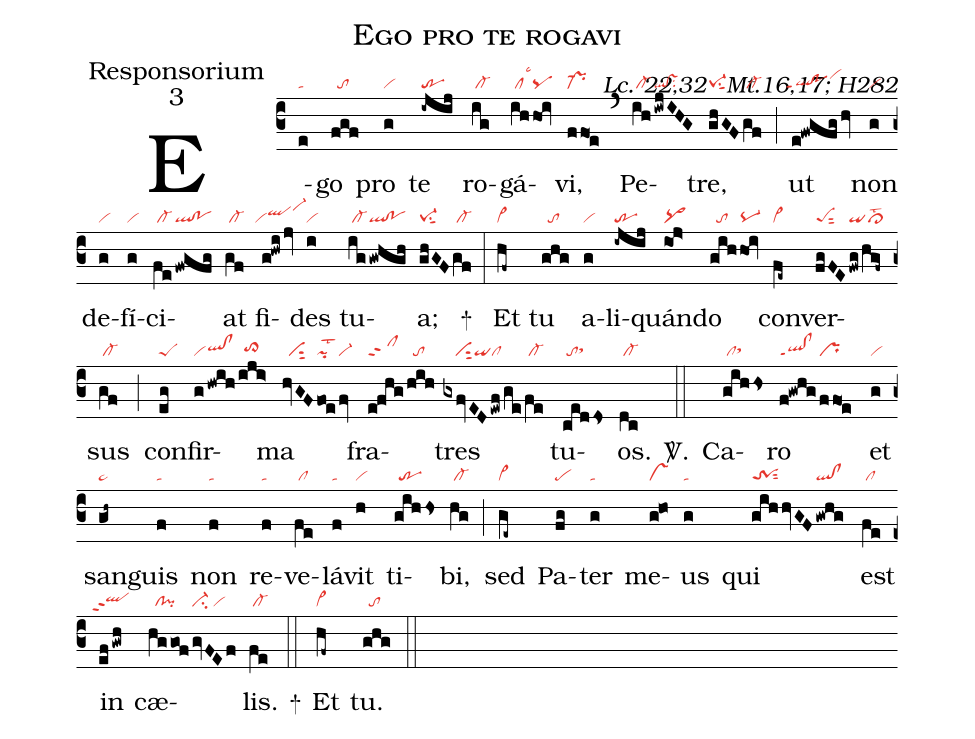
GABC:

name:Ego pro te rogavi;
office-part:Responsorium;
mode:3;
commentary:ꝶ Lc. 22,32 ꝟ Mt.16,17; H282;
nabc-lines:1;
%%
(c3)
E(e|ta)go(fgf|//to) pro(g|vi) te(-ijij|tr) ro(ig|/cl-)gá(ih|/cllsc3|/hoi|pq)vi,(ffo1!e|pr-) (`)
Pe(ih|/cl-|iwjIHG|ql!vssu2)tre,(ghGF|pe-1su1sut1|gf|/cl-) (;)
ut(e!fwgfghv|``ql!poppt1vihj) non(g|vi) de(g|vi)fí(g|vi)ci(fe|/cl-|fwgfg|ql!po)at(gf|/cl-) fi(g!hwijv|``viqlhivi-hk)des(i|vi) tu(ig|/cl-|/gwhgh|ql!po)a;(ghGF|pe-1su1sut1|gf|/cl-) +(:)
Et(hf~|cl~) tu(ghg|//to) a(g|vi)li(-ijij|tr)quán(ioj>|pq>)do(gih|//to|/hoi|pq-) con(fe~|cl~)ver(fgFE|peSsut2|fwg|qi|/hgf~|//cl>lst2)sus(gf|/cl-) (;)
con(eg|peS)fir(g|vi|!hwih|qlhh!clhh|/iji>|//to>hh)ma(hvGF|//visut2|foe|pilst2|fv|vi-) fra(e!fhg|clppt2|hih|//to)tres(gxfvEDewf/ge|////visut2qicl|/fe|/cl-) tu(cedds|/tosthh)os.(dc|/cl-) <sp>V/</sp>.(::)
Ca(gihhs|/clsthh)ro(f!gwhg|ql!clppt1|ffo1!e|pr) et(g|vi) san(gh~|pe~)guis(f|ta) non(f|ta) re(f|ta)ve(fe|/cl)lá(f|ta)vit(h|vi) ti(gihhs|/tr)bi,(hg|/cl-) (;)
sed(ge~|cl~) Pa(fg|pe)ter(g|ta) me(g!ho|vs)us(g|ta) qui(gihhvGF|trSsut2|gwhg|ql!cl) est(fe|/cl) in(efgwh|``qlhhppt2) cæ(hggo!f|//cl!pi|gvFEf|vi-su2/vi)lis.(fe|/cl-) +(::)
Et(hf~|cl~) tu.(ghg|//to) (::)
